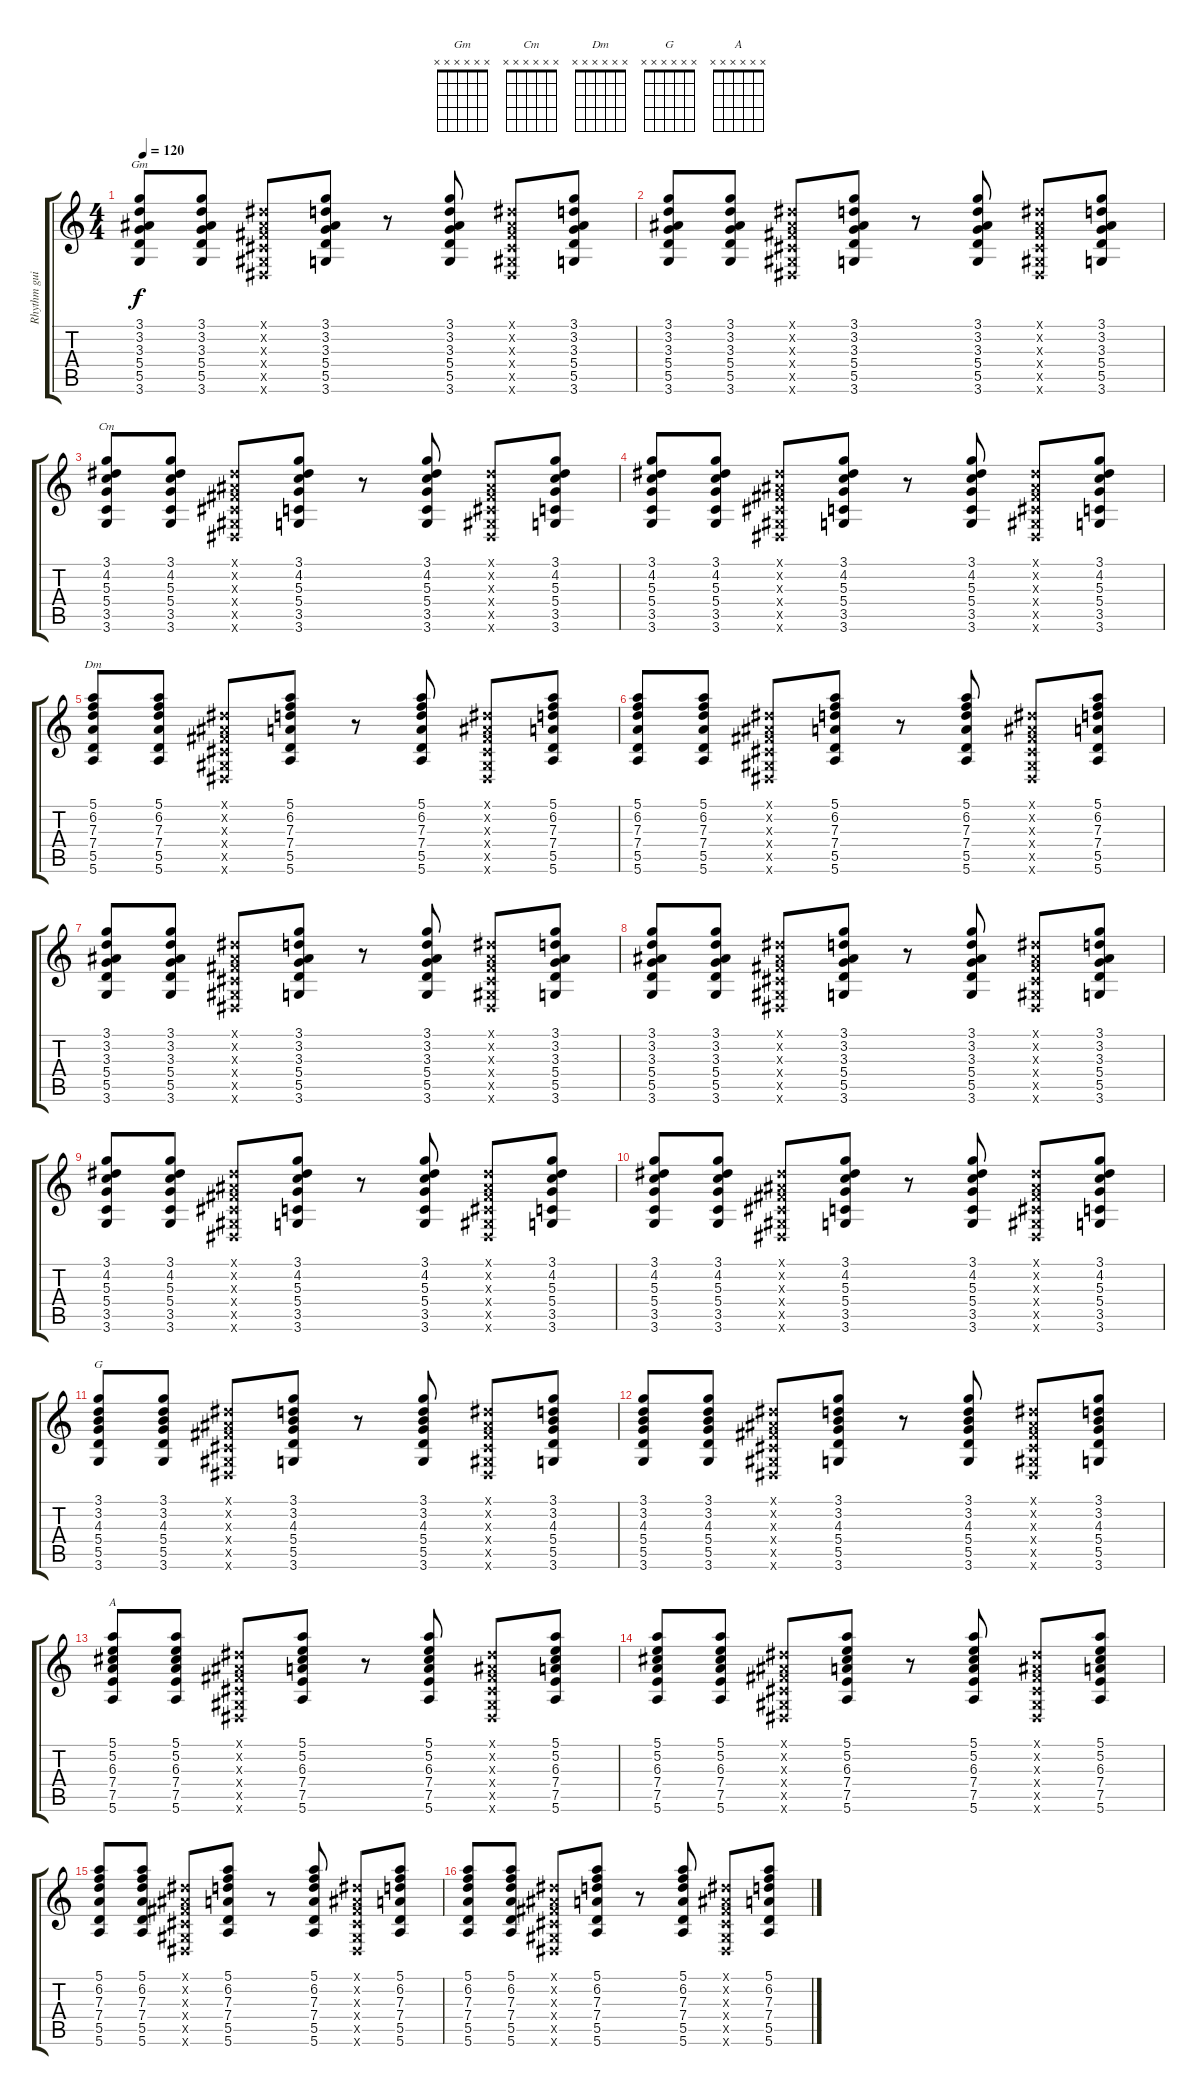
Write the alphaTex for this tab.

\track ("Rhythm guitar" "Rhythm gui") {instrument acousticguitarsteel}
\staff {score tabs}
\tuning (E4 B3 G3 D3 A2 E2) {hide}
\chord ("Gm" x x x x x x) {firstfret 0}
\chord ("Cm" x x x x x x) {firstfret 0}
\chord ("Dm" x x x x x x) {firstfret 0}
\chord ("G" x x x x x x) {firstfret 0}
\chord ("A" x x x x x x) {firstfret 0}
\ts (4 4)
\tempo 120
\clef g2
\ks c
(3.1 3.2 3.3 5.4 5.5 3.6).8{ch "Gm" dy f} (3.1 3.2 3.3 5.4 5.5 3.6).8 (-1.1{x} -1.2{x} -1.3{x} -1.4{x} -1.5{x} -1.6{x}).8 (3.1 3.2 3.3 5.4 5.5 3.6).8 r.8 (3.1 3.2 3.3 5.4 5.5 3.6).8 (-1.1{x} -1.2{x} -1.3{x} -1.4{x} -1.5{x} -1.6{x}).8 (3.1 3.2 3.3 5.4 5.5 3.6).8 |
(3.1 3.2 3.3 5.4 5.5 3.6).8 (3.1 3.2 3.3 5.4 5.5 3.6).8 (-1.1{x} -1.2{x} -1.3{x} -1.4{x} -1.5{x} -1.6{x}).8 (3.1 3.2 3.3 5.4 5.5 3.6).8 r.8 (3.1 3.2 3.3 5.4 5.5 3.6).8 (-1.1{x} -1.2{x} -1.3{x} -1.4{x} -1.5{x} -1.6{x}).8 (3.1 3.2 3.3 5.4 5.5 3.6).8 |
(3.1 4.2 5.3 5.4 3.5 3.6).8{ch "Cm"} (3.1 4.2 5.3 5.4 3.5 3.6).8 (-1.1{x} -1.2{x} -1.3{x} -1.4{x} -1.5{x} -1.6{x}).8 (3.1 4.2 5.3 5.4 3.5 3.6).8 r.8 (3.1 4.2 5.3 5.4 3.5 3.6).8 (-1.1{x} -1.2{x} -1.3{x} -1.4{x} -1.5{x} -1.6{x}).8 (3.1 4.2 5.3 5.4 3.5 3.6).8 |
(3.1 4.2 5.3 5.4 3.5 3.6).8 (3.1 4.2 5.3 5.4 3.5 3.6).8 (-1.1{x} -1.2{x} -1.3{x} -1.4{x} -1.5{x} -1.6{x}).8 (3.1 4.2 5.3 5.4 3.5 3.6).8 r.8 (3.1 4.2 5.3 5.4 3.5 3.6).8 (-1.1{x} -1.2{x} -1.3{x} -1.4{x} -1.5{x} -1.6{x}).8 (3.1 4.2 5.3 5.4 3.5 3.6).8 |
(5.1 6.2 7.3 7.4 5.5 5.6).8{ch "Dm"} (5.1 6.2 7.3 7.4 5.5 5.6).8 (-1.1{x} -1.2{x} -1.3{x} -1.4{x} -1.5{x} -1.6{x}).8 (5.1 6.2 7.3 7.4 5.5 5.6).8 r.8 (5.1 6.2 7.3 7.4 5.5 5.6).8 (-1.1{x} -1.2{x} -1.3{x} -1.4{x} -1.5{x} -1.6{x}).8 (5.1 6.2 7.3 7.4 5.5 5.6).8 |
(5.1 6.2 7.3 7.4 5.5 5.6).8 (5.1 6.2 7.3 7.4 5.5 5.6).8 (-1.1{x} -1.2{x} -1.3{x} -1.4{x} -1.5{x} -1.6{x}).8 (5.1 6.2 7.3 7.4 5.5 5.6).8 r.8 (5.1 6.2 7.3 7.4 5.5 5.6).8 (-1.1{x} -1.2{x} -1.3{x} -1.4{x} -1.5{x} -1.6{x}).8 (5.1 6.2 7.3 7.4 5.5 5.6).8 |
(3.1 3.2 3.3 5.4 5.5 3.6).8 (3.1 3.2 3.3 5.4 5.5 3.6).8 (-1.1{x} -1.2{x} -1.3{x} -1.4{x} -1.5{x} -1.6{x}).8 (3.1 3.2 3.3 5.4 5.5 3.6).8 r.8 (3.1 3.2 3.3 5.4 5.5 3.6).8 (-1.1{x} -1.2{x} -1.3{x} -1.4{x} -1.5{x} -1.6{x}).8 (3.1 3.2 3.3 5.4 5.5 3.6).8 |
(3.1 3.2 3.3 5.4 5.5 3.6).8 (3.1 3.2 3.3 5.4 5.5 3.6).8 (-1.1{x} -1.2{x} -1.3{x} -1.4{x} -1.5{x} -1.6{x}).8 (3.1 3.2 3.3 5.4 5.5 3.6).8 r.8 (3.1 3.2 3.3 5.4 5.5 3.6).8 (-1.1{x} -1.2{x} -1.3{x} -1.4{x} -1.5{x} -1.6{x}).8 (3.1 3.2 3.3 5.4 5.5 3.6).8 |
(3.1 4.2 5.3 5.4 3.5 3.6).8 (3.1 4.2 5.3 5.4 3.5 3.6).8 (-1.1{x} -1.2{x} -1.3{x} -1.4{x} -1.5{x} -1.6{x}).8 (3.1 4.2 5.3 5.4 3.5 3.6).8 r.8 (3.1 4.2 5.3 5.4 3.5 3.6).8 (-1.1{x} -1.2{x} -1.3{x} -1.4{x} -1.5{x} -1.6{x}).8 (3.1 4.2 5.3 5.4 3.5 3.6).8 |
(3.1 4.2 5.3 5.4 3.5 3.6).8 (3.1 4.2 5.3 5.4 3.5 3.6).8 (-1.1{x} -1.2{x} -1.3{x} -1.4{x} -1.5{x} -1.6{x}).8 (3.1 4.2 5.3 5.4 3.5 3.6).8 r.8 (3.1 4.2 5.3 5.4 3.5 3.6).8 (-1.1{x} -1.2{x} -1.3{x} -1.4{x} -1.5{x} -1.6{x}).8 (3.1 4.2 5.3 5.4 3.5 3.6).8 |
(3.1 3.2 4.3 5.4 5.5 3.6).8{ch "G"} (3.1 3.2 4.3 5.4 5.5 3.6).8 (-1.1{x} -1.2{x} -1.3{x} -1.4{x} -1.5{x} -1.6{x}).8 (3.1 3.2 4.3 5.4 5.5 3.6).8 r.8 (3.1 3.2 4.3 5.4 5.5 3.6).8 (-1.1{x} -1.2{x} -1.3{x} -1.4{x} -1.5{x} -1.6{x}).8 (3.1 3.2 4.3 5.4 5.5 3.6).8 |
(3.1 3.2 4.3 5.4 5.5 3.6).8 (3.1 3.2 4.3 5.4 5.5 3.6).8 (-1.1{x} -1.2{x} -1.3{x} -1.4{x} -1.5{x} -1.6{x}).8 (3.1 3.2 4.3 5.4 5.5 3.6).8 r.8 (3.1 3.2 4.3 5.4 5.5 3.6).8 (-1.1{x} -1.2{x} -1.3{x} -1.4{x} -1.5{x} -1.6{x}).8 (3.1 3.2 4.3 5.4 5.5 3.6).8 |
(5.1 5.2 6.3 7.4 7.5 5.6).8{ch "A"} (5.1 5.2 6.3 7.4 7.5 5.6).8 (-1.1{x} -1.2{x} -1.3{x} -1.4{x} -1.5{x} -1.6{x}).8 (5.1 5.2 6.3 7.4 7.5 5.6).8 r.8 (5.1 5.2 6.3 7.4 7.5 5.6).8 (-1.1{x} -1.2{x} -1.3{x} -1.4{x} -1.5{x} -1.6{x}).8 (5.1 5.2 6.3 7.4 7.5 5.6).8 |
(5.1 5.2 6.3 7.4 7.5 5.6).8 (5.1 5.2 6.3 7.4 7.5 5.6).8 (-1.1{x} -1.2{x} -1.3{x} -1.4{x} -1.5{x} -1.6{x}).8 (5.1 5.2 6.3 7.4 7.5 5.6).8 r.8 (5.1 5.2 6.3 7.4 7.5 5.6).8 (-1.1{x} -1.2{x} -1.3{x} -1.4{x} -1.5{x} -1.6{x}).8 (5.1 5.2 6.3 7.4 7.5 5.6).8 |
(5.1 6.2 7.3 7.4 5.5 5.6).8 (5.1 6.2 7.3 7.4 5.5 5.6).8 (-1.1{x} -1.2{x} -1.3{x} -1.4{x} -1.5{x} -1.6{x}).8 (5.1 6.2 7.3 7.4 5.5 5.6).8 r.8 (5.1 6.2 7.3 7.4 5.5 5.6).8 (-1.1{x} -1.2{x} -1.3{x} -1.4{x} -1.5{x} -1.6{x}).8 (5.1 6.2 7.3 7.4 5.5 5.6).8 |
(5.1 6.2 7.3 7.4 5.5 5.6).8 (5.1 6.2 7.3 7.4 5.5 5.6).8 (-1.1{x} -1.2{x} -1.3{x} -1.4{x} -1.5{x} -1.6{x}).8 (5.1 6.2 7.3 7.4 5.5 5.6).8 r.8 (5.1 6.2 7.3 7.4 5.5 5.6).8 (-1.1{x} -1.2{x} -1.3{x} -1.4{x} -1.5{x} -1.6{x}).8 (5.1 6.2 7.3 7.4 5.5 5.6).8
